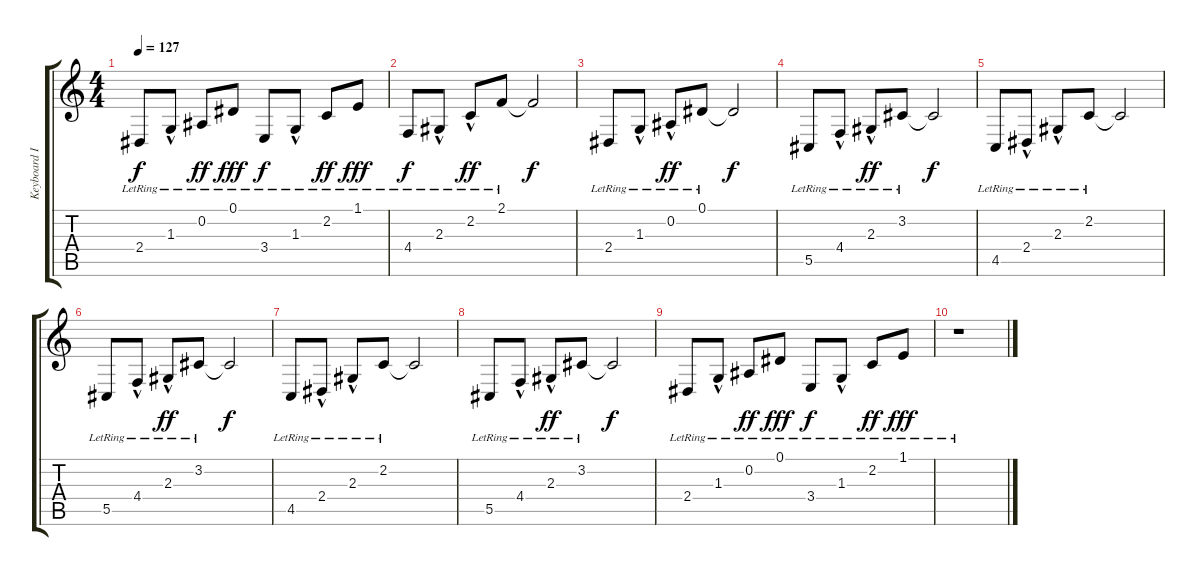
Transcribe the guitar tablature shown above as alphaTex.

\track ("Keyboard III" "Keyboard I") {instrument harpsichord}
\staff {score tabs}
\tuning (Eb4 Bb3 Gb3 Db3 Ab2 Eb2) {hide}
\ts (4 4)
\tempo 127
\clef g2
\ks c
2.4{lr}.8{dy f volume 11} 1.3{hac lr}.8{volume 11} 0.2{lr}.8{dy ff volume 11} 0.1{lr}.8{dy fff volume 11} 3.4{lr}.8{dy f volume 11} 1.3{hac lr}.8{volume 10} 2.2{lr}.8{dy ff volume 10} 1.1{lr}.8{dy fff volume 10} |
4.4{lr}.8{dy f volume 10} 2.3{hac lr}.8{volume 10} 2.2{hac lr}.8{dy ff volume 10} 2.1{lr}.8{volume 10} 2.1{t}.2{dy f} |
2.4{lr}.8{volume 9} 1.3{hac lr}.8{volume 8} 0.2{hac lr}.8{dy ff volume 8} 0.1{lr}.8{volume 8} 0.1{t}.2{dy f} |
5.5{lr}.8{volume 7} 4.4{hac lr}.8{volume 7} 2.3{hac lr}.8{dy ff volume 7} 3.2{lr}.8{volume 7} 3.2{t}.2{dy f} |
4.5{lr}.8{volume 6} 2.4{hac lr}.8{volume 6} 2.3{hac lr}.8{volume 6} 2.2{lr}.8{volume 6} 2.2{t}.2 |
5.5{lr}.8{volume 5} 4.4{hac lr}.8{volume 5} 2.3{hac lr}.8{dy ff volume 4} 3.2{lr}.8{volume 4} 3.2{t}.2{dy f} |
4.5{lr}.8{volume 4} 2.4{hac lr}.8{volume 3} 2.3{hac lr}.8{volume 3} 2.2{lr}.8{volume 3} 2.2{t}.2 |
5.5{lr}.8{volume 2} 4.4{hac lr}.8{volume 2} 2.3{hac lr}.8{dy ff volume 2} 3.2{lr}.8{volume 2} 3.2{t}.2{dy f} |
2.4{lr}.8{volume 1} 1.3{hac lr}.8{volume 1} 0.2{lr}.8{dy ff volume 1} 0.1{lr}.8{dy fff volume 0} 3.4{lr}.8{dy f volume 0} 1.3{hac lr}.8{volume 0} 2.2{lr}.8{dy ff} 1.1{lr}.8{dy fff} |
r.1
